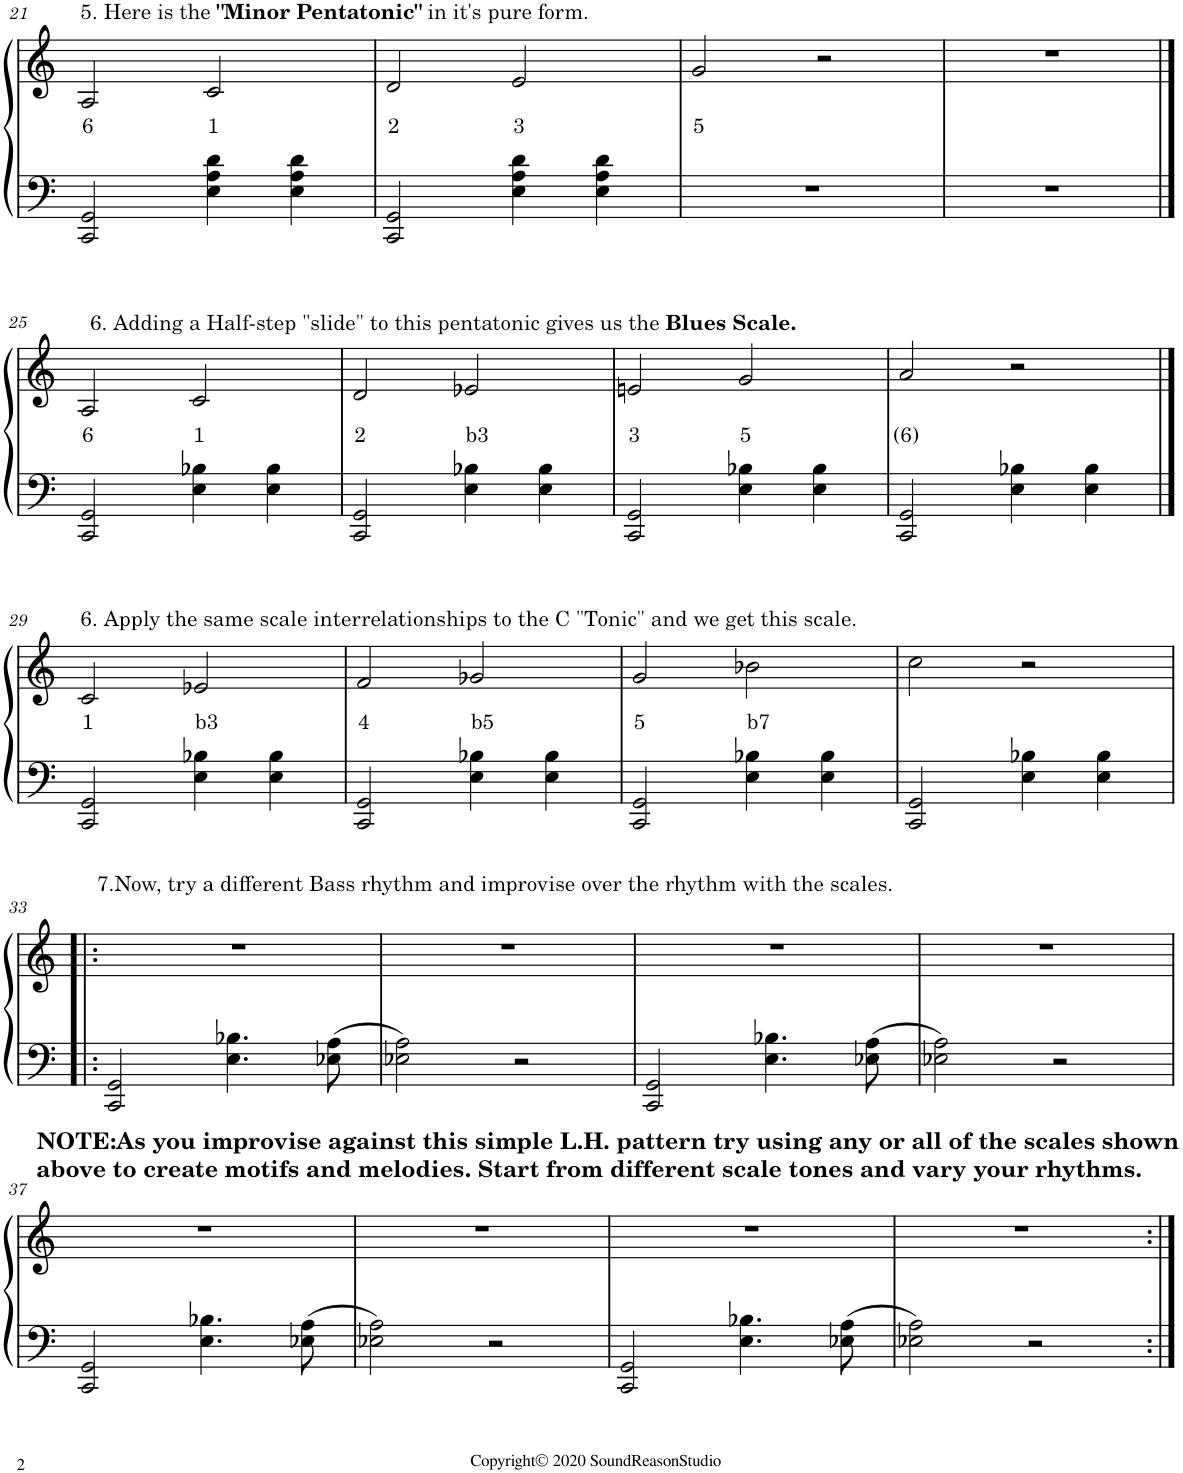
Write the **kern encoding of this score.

**kern	**kern	**text
*part1	*part1	*part1
*staff2	*staff1	*staff1
*I"Piano	*	*
*I'Pno.	*	*
!!LO:PB:g=z
*clefF4	*clefG2	*
*k[]	*k[]	*
*M4/4	*M4/4	*
=21	=21	=21
!	!LO:TX:a:t=5. Here is the	!
!	!LO:TX:a:B:t="Minor Pentatonic"	!
!	!LO:TX:a:t=in it's pure form.	!
!	!	!LO:LY:b
2CC/ 2GG/	2A/	6
!	!	!LO:LY:b
4E\ 4A\ 4d\	2c/	1
4E\ 4A\ 4d\	.	.
=22	=22	=22
!	!	!LO:LY:b
2CC/ 2GG/	2d/	2
!	!	!LO:LY:b
4E\ 4A\ 4d\	2e/	3
4E\ 4A\ 4d\	.	.
=23	=23	=23
!	!	!LO:LY:b
1r	2g/	5
.	2r	.
=24	=24	=24
1r	1r	.
!!LO:LB:g=z
==25	==25	==25
!	!LO:TX:a:t=6. Adding a Half-step "slide" to this pentatonic gives us the	!
!	!LO:TX:a:B:t=Blues Scale.	!
!	!	!LO:LY:b
2CC/ 2GG/	2A/	6
!	!	!LO:LY:b
4E\ 4B-X\	2c/	1
4E\ 4B-\	.	.
=26	=26	=26
!	!	!LO:LY:b
2CC/ 2GG/	2d/	2
!	!	!LO:LY:b
4E\ 4B-X\	2e-X/	b3
4E\ 4B-\	.	.
=27	=27	=27
!	!	!LO:LY:b
2CC/ 2GG/	2en/	3
!	!	!LO:LY:b
4E\ 4B-X\	2g/	5
4E\ 4B-\	.	.
=28	=28	=28
!	!	!LO:LY:b
2CC/ 2GG/	2a/	(6)
4E\ 4B-X\	2r	.
4E\ 4B-\	.	.
!!LO:LB:g=z
==29	==29	==29
!	!LO:TX:a:t=6. Apply the same scale interrelationships to the C "Tonic" and we get this scale.	!
!	!	!LO:LY:b
2CC/ 2GG/	2c/	1
!	!	!LO:LY:b
4E\ 4B-X\	2e-X/	b3
4E\ 4B-\	.	.
=30	=30	=30
!	!	!LO:LY:b
2CC/ 2GG/	2f/	4
!	!	!LO:LY:b
4E\ 4B-X\	2g-X/	b5
4E\ 4B-\	.	.
=31	=31	=31
!	!	!LO:LY:b
2CC/ 2GG/	2g/	5
!	!	!LO:LY:b
4E\ 4B-X\	2b-X\	b7
4E\ 4B-\	.	.
=32	=32	=32
2CC/ 2GG/	2cc\	.
4E\ 4B-X\	2r	.
4E\ 4B-\	.	.
!!LO:LB:g=z
=33!|:	=33!|:	=33!|:
!	!LO:TX:a:t=7.Now, try a different Bass rhythm and improvise over the rhythm with the scales.	!
2CC/ 2GG/	1r	.
4.E\ 4.B-X\	.	.
8E-X\ 8A\	.	.
=34	=34	=34
2E-X\ 2A\	1r	.
2r	.	.
=35	=35	=35
2CC/ 2GG/	1r	.
4.E\ 4.B-X\	.	.
8E-X\ 8A\	.	.
=36	=36	=36
2E-X\ 2A\	1r	.
2r	.	.
!!LO:LB:g=z
=37	=37	=37
!	!LO:TX:a:B:t=NOTE&colon;As you improvise against this simple L.H. pattern try using any or all of the scales shown	!
!	!LO:TX:a:t=above to create motifs and melodies. Start from different scale tones and vary your rhythms.	!
2CC/ 2GG/	1r	.
4.E\ 4.B-X\	.	.
8E-X\ 8A\	.	.
=38	=38	=38
2E-X\ 2A\	1r	.
2r	.	.
=39	=39	=39
2CC/ 2GG/	1r	.
4.E\ 4.B-X\	.	.
8E-X\ 8A\	.	.
=40	=40	=40
2E-X\ 2A\	1r	.
2r	.	.
=:|!	=:|!	=:|!
*-	*-	*-
